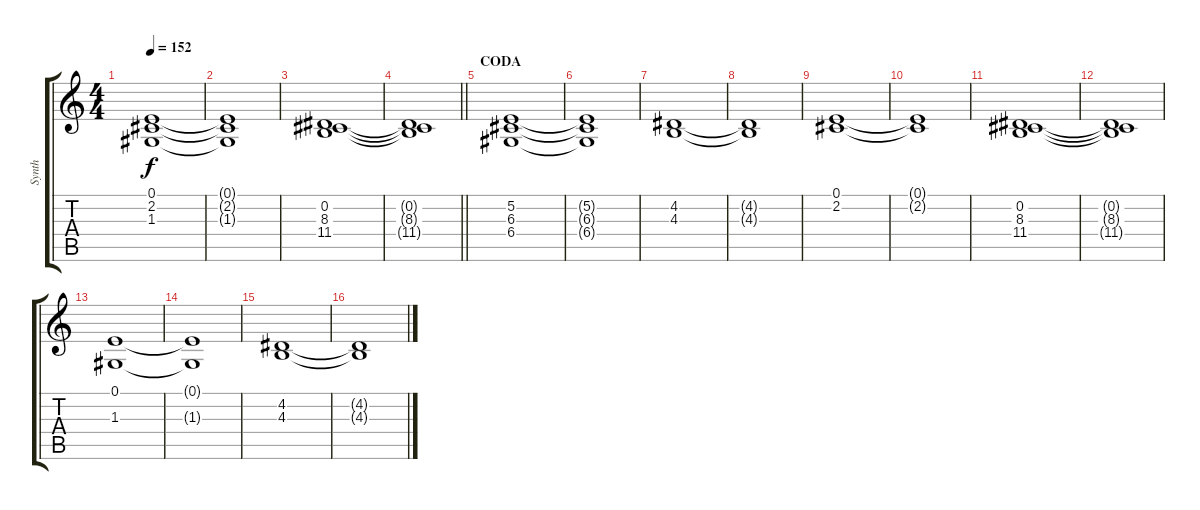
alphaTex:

\track ("Synth" "Synth") {instrument stringensemble1}
\staff {score tabs}
\tuning (E4 B3 G3 D3 A2 E2) {hide}
\ts (4 4)
\tempo 152
\clef g2
\ks c
(0.1 2.2 1.3).1{dy f} |
(0.1{t} 2.2{t} 1.3{t}).1 |
(0.2 8.3 11.4).1 |
\barLineRight lightlight
(0.2{t} 8.3{t} 11.4{t}).1 |
\section ("" "CODA")
(5.2 6.3 6.4).1 |
(5.2{t} 6.3{t} 6.4{t}).1 |
(4.2 4.3).1 |
(4.2{t} 4.3{t}).1 |
(0.1 2.2).1 |
(0.1{t} 2.2{t}).1 |
(0.2 8.3 11.4).1 |
(0.2{t} 8.3{t} 11.4{t}).1 |
(0.1 1.3).1 |
(0.1{t} 1.3{t}).1 |
(4.2 4.3).1 |
(4.2{t} 4.3{t}).1
